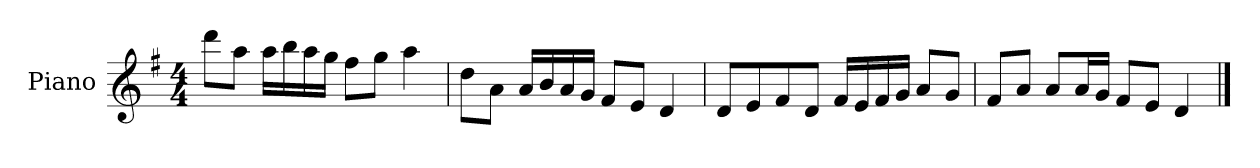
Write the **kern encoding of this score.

**kern
*part1
*staff1
*I"Piano
*I'P-no
*clefG2
*k[f#]
*M4/4
*MM90
=1
8ddd\L
8aa\J
16aa\LL
16bb\
16aa\
16gg\JJ
8ff#\L
8gg\J
4aa\
=2
8dd\L
8a\J
16a/LL
16b/
16a/
16g/JJ
8f#/L
8e/J
4d/
=3
8d/L
8e/
8f#/
8d/J
16f#/LL
16e/
16f#/
16g/JJ
8a/L
8g/J
=4
8f#/L
8a/J
8a/L
16a/L
16g/JJ
8f#/L
8e/J
4d/
==
*-
